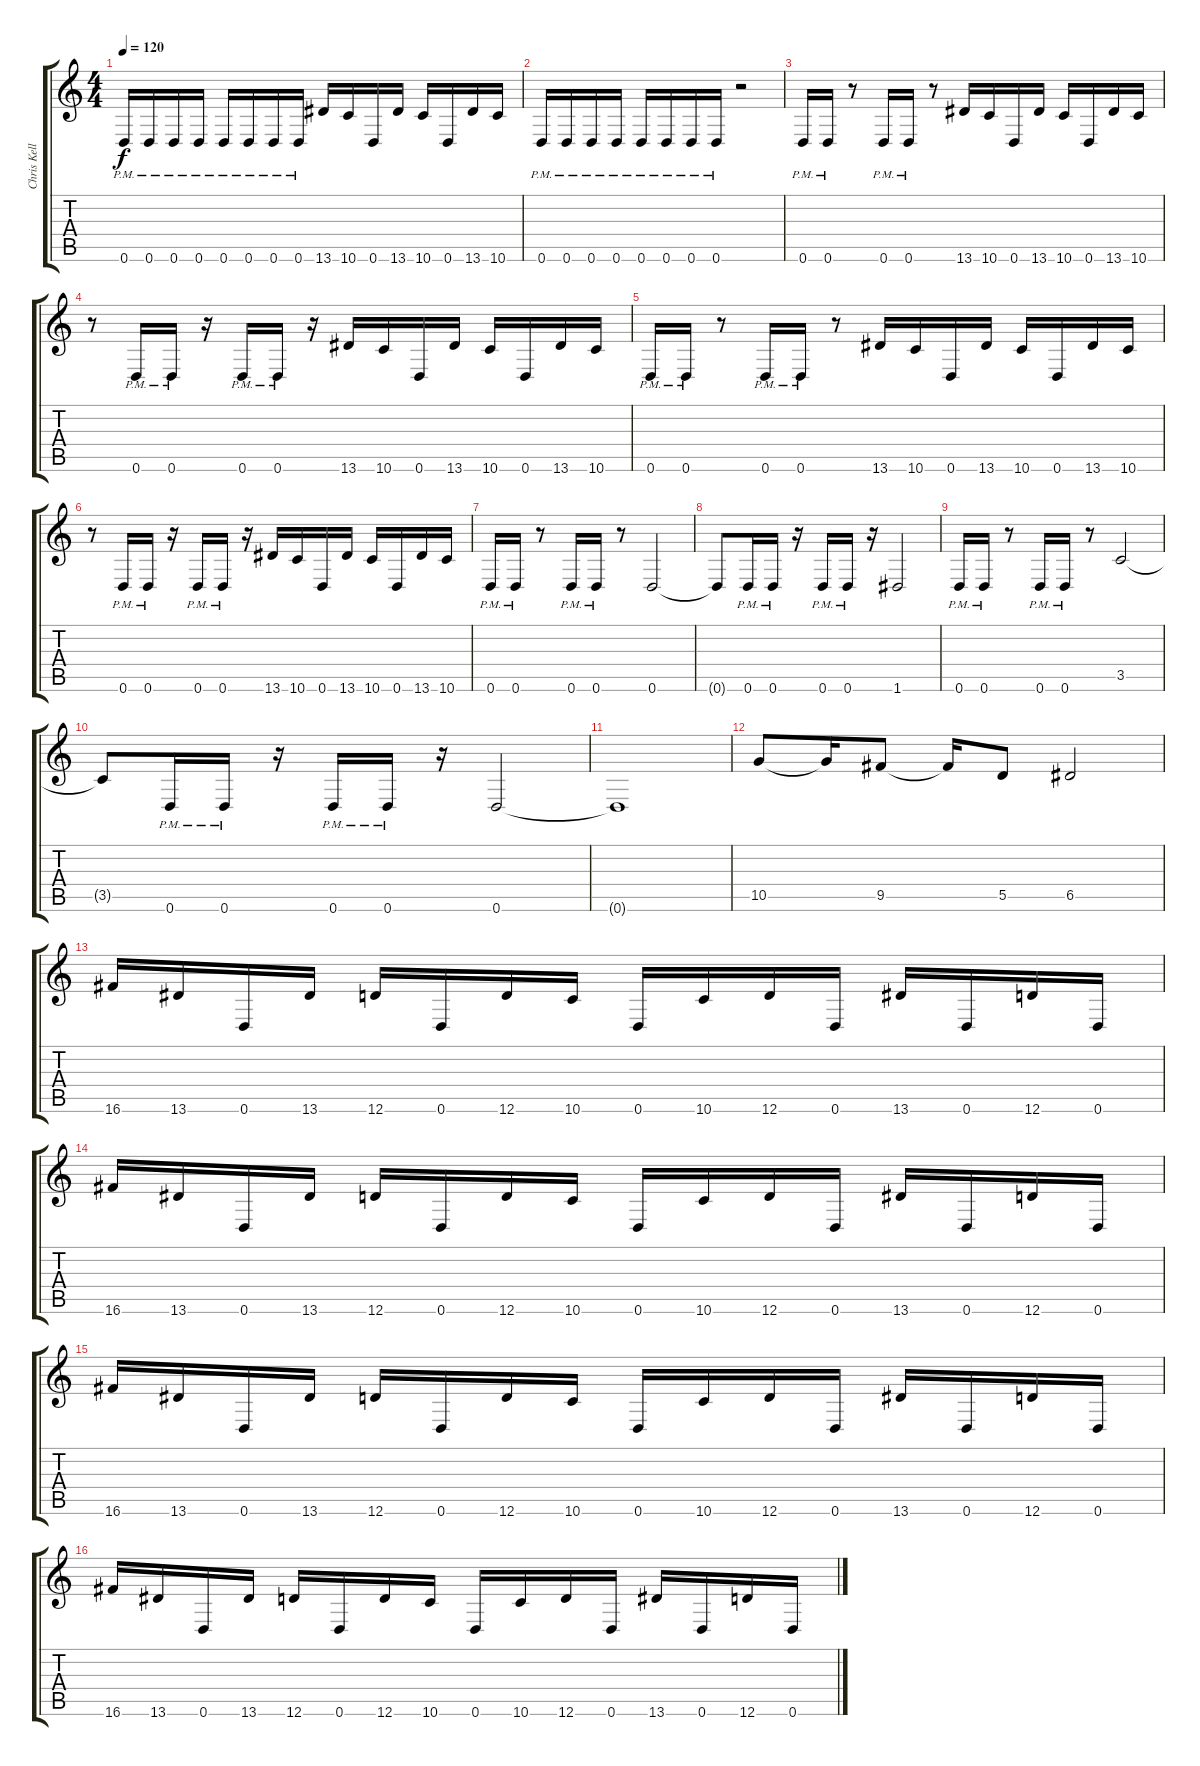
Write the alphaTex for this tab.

\track ("Chris Kells" "Chris Kell") {instrument electricbasspick}
\staff {score tabs}
\tuning (E4 B3 G3 D3 A2 D2) {hide}
\ts (4 4)
\tempo 120
\clef g2
\ks c
0.6{pm}.16{dy f} 0.6{pm}.16 0.6{pm}.16 0.6{pm}.16 0.6{pm}.16 0.6{pm}.16 0.6{pm}.16 0.6{pm}.16 13.6.16 10.6.16 0.6.16 13.6.16 10.6.16 0.6.16 13.6.16 10.6.16 |
0.6{pm}.16 0.6{pm}.16 0.6{pm}.16 0.6{pm}.16 0.6{pm}.16 0.6{pm}.16 0.6{pm}.16 0.6{pm}.16 r.2 |
0.6{pm}.16 0.6{pm}.16 r.8 0.6{pm}.16 0.6{pm}.16 r.8 13.6.16 10.6.16 0.6.16 13.6.16 10.6.16 0.6.16 13.6.16 10.6.16 |
r.8 0.6{pm}.16 0.6{pm}.16 r.16 0.6{pm}.16 0.6{pm}.16 r.16 13.6.16 10.6.16 0.6.16 13.6.16 10.6.16 0.6.16 13.6.16 10.6.16 |
0.6{pm}.16 0.6{pm}.16 r.8 0.6{pm}.16 0.6{pm}.16 r.8 13.6.16 10.6.16 0.6.16 13.6.16 10.6.16 0.6.16 13.6.16 10.6.16 |
r.8 0.6{pm}.16 0.6{pm}.16 r.16 0.6{pm}.16 0.6{pm}.16 r.16 13.6.16 10.6.16 0.6.16 13.6.16 10.6.16 0.6.16 13.6.16 10.6.16 |
0.6{pm}.16 0.6{pm}.16 r.8 0.6{pm}.16 0.6{pm}.16 r.8 0.6.2 |
0.6{t}.8 0.6{pm}.16 0.6{pm}.16 r.16 0.6{pm}.16 0.6{pm}.16 r.16 1.6.2 |
0.6{pm}.16 0.6{pm}.16 r.8 0.6{pm}.16 0.6{pm}.16 r.8 3.5.2 |
3.5{t}.8 0.6{pm}.16 0.6{pm}.16 r.16 0.6{pm}.16 0.6{pm}.16 r.16 0.6.2 |
0.6{t}.1 |
10.5.8 10.5{t}.16 9.5.8 9.5{t}.16 5.5.8 6.5.2 |
16.6.16 13.6.16 0.6.16 13.6.16 12.6.16 0.6.16 12.6.16 10.6.16 0.6.16 10.6.16 12.6.16 0.6.16 13.6.16 0.6.16 12.6.16 0.6.16 |
16.6.16 13.6.16 0.6.16 13.6.16 12.6.16 0.6.16 12.6.16 10.6.16 0.6.16 10.6.16 12.6.16 0.6.16 13.6.16 0.6.16 12.6.16 0.6.16 |
16.6.16 13.6.16 0.6.16 13.6.16 12.6.16 0.6.16 12.6.16 10.6.16 0.6.16 10.6.16 12.6.16 0.6.16 13.6.16 0.6.16 12.6.16 0.6.16 |
16.6.16 13.6.16 0.6.16 13.6.16 12.6.16 0.6.16 12.6.16 10.6.16 0.6.16 10.6.16 12.6.16 0.6.16 13.6.16 0.6.16 12.6.16 0.6.16
